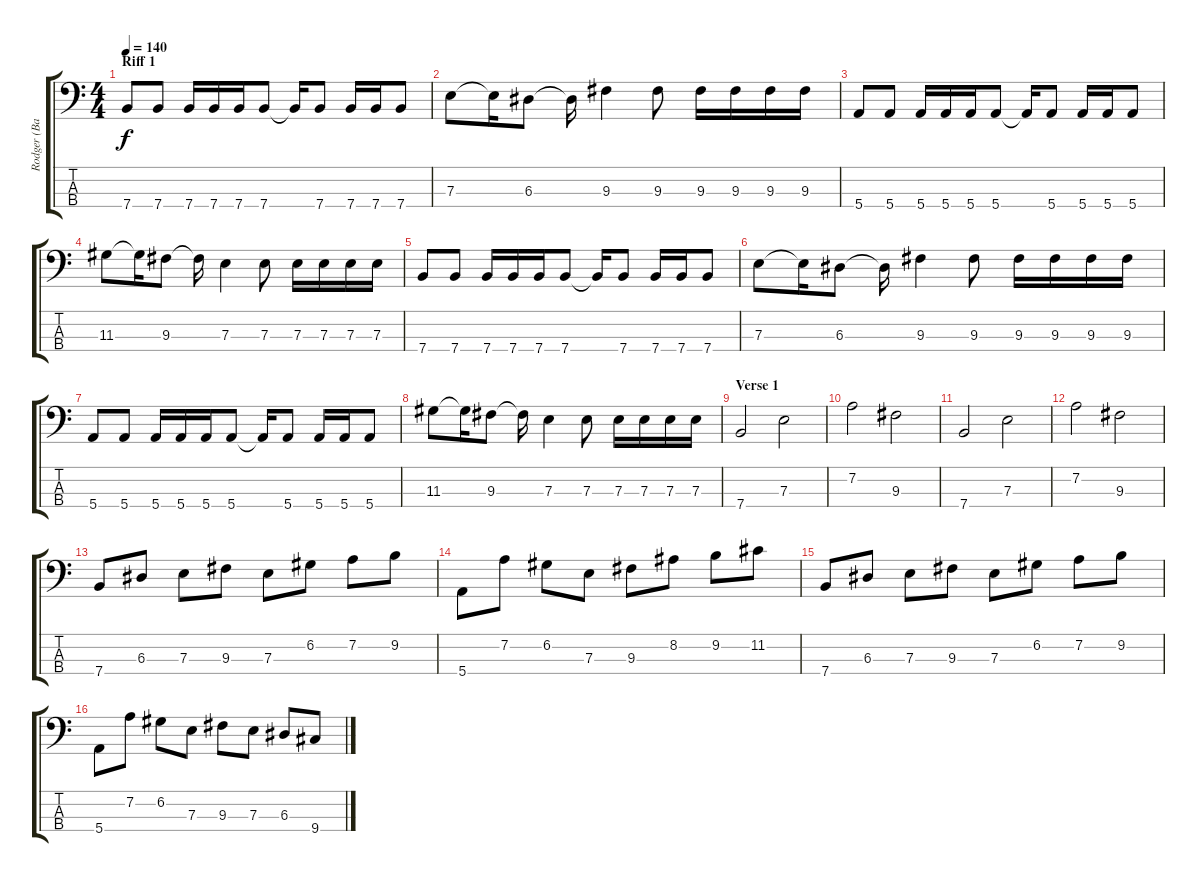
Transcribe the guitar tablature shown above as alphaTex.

\track ("Rodger (Bass)" "Rodger (Ba") {instrument electricbasspick}
\staff {score tabs}
\tuning (G2 D2 A1 E1) {hide}
\ts (4 4)
\section ("" "Riff 1")
\tempo 140
\clef f4
\ks c
7.4.8{dy f instrument electricbasspick} 7.4.8 7.4.16 7.4.16 7.4.16 7.4.8 7.4{t}.16 7.4.8 7.4.16 7.4.16 7.4.8 |
7.3.8 7.3{t}.16 6.3.8 6.3{t}.16 9.3.4 9.3.8 9.3.16 9.3.16 9.3.16 9.3.16 |
5.4.8 5.4.8 5.4.16 5.4.16 5.4.16 5.4.8 5.4{t}.16 5.4.8 5.4.16 5.4.16 5.4.8 |
11.3.8 11.3{t}.16 9.3.8 9.3{t}.16 7.3.4 7.3.8 7.3.16 7.3.16 7.3.16 7.3.16 |
7.4.8 7.4.8 7.4.16 7.4.16 7.4.16 7.4.8 7.4{t}.16 7.4.8 7.4.16 7.4.16 7.4.8 |
7.3.8 7.3{t}.16 6.3.8 6.3{t}.16 9.3.4 9.3.8 9.3.16 9.3.16 9.3.16 9.3.16 |
5.4.8 5.4.8 5.4.16 5.4.16 5.4.16 5.4.8 5.4{t}.16 5.4.8 5.4.16 5.4.16 5.4.8 |
11.3.8 11.3{t}.16 9.3.8 9.3{t}.16 7.3.4 7.3.8 7.3.16 7.3.16 7.3.16 7.3.16 |
\section ("" "Verse 1")
7.4.2 7.3.2 |
7.2.2 9.3.2 |
7.4.2 7.3.2 |
7.2.2 9.3.2 |
7.4.8 6.3.8 7.3.8 9.3.8 7.3.8 6.2.8 7.2.8 9.2.8 |
5.4.8 7.2.8 6.2.8 7.3.8 9.3.8 8.2.8 9.2.8 11.2.8 |
7.4.8 6.3.8 7.3.8 9.3.8 7.3.8 6.2.8 7.2.8 9.2.8 |
5.4.8 7.2.8 6.2.8 7.3.8 9.3.8 7.3.8 6.3.8 9.4.8
